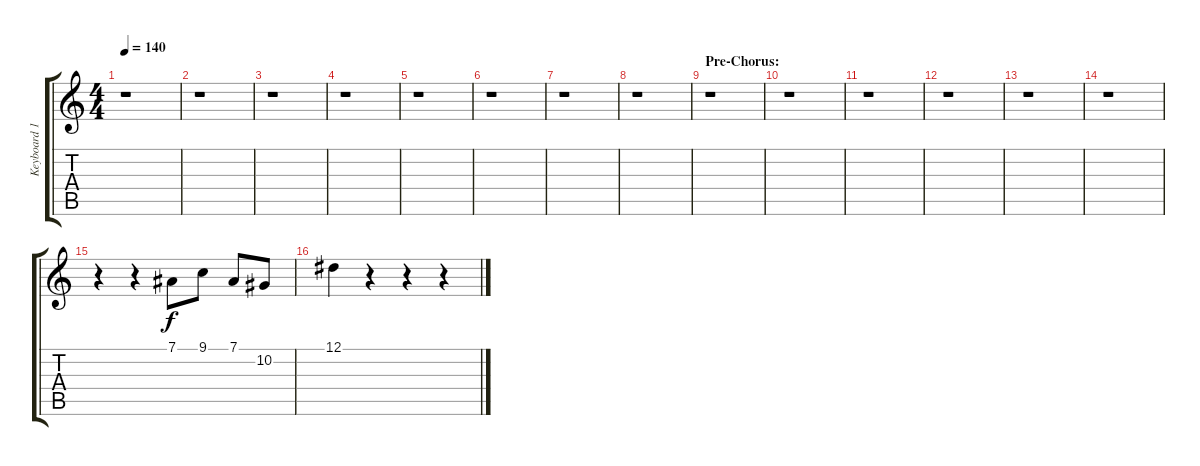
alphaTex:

\track ("Keyboard 1" "Keyboard 1") {instrument acousticgrandpiano}
\staff {score tabs}
\tuning (Eb4 Bb3 Gb3 Db3 Ab2 Eb2) {hide}
\ts (4 4)
\tempo 140
\clef g2
\ks c
r.1{dy f} |
r.1 |
r.1 |
r.1 |
r.1 |
r.1 |
r.1 |
r.1 |
\section ("" "Pre-Chorus:")
r.1 |
r.1 |
r.1 |
r.1 |
r.1 |
r.1 |
r.4 r.4 7.1.8 9.1.8 7.1.8 10.2.8 |
12.1.4 r.4 r.4 r.4
